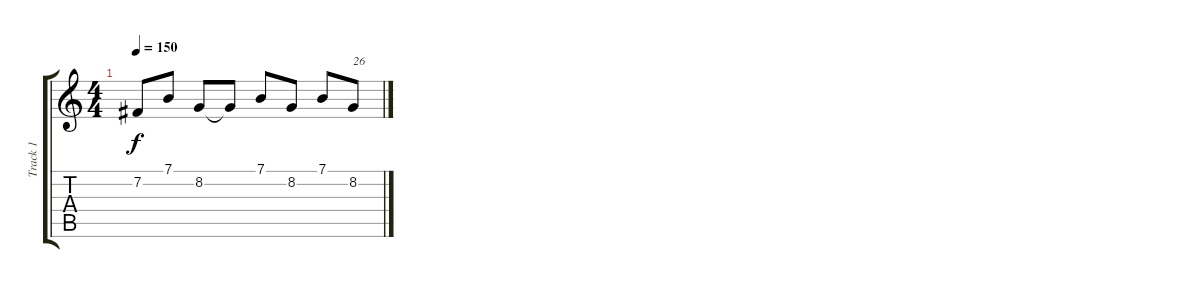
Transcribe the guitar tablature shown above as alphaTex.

\track ("Track 1" "Track 1") {instrument whistle}
\staff {score tabs}
\tuning (E4 B3 G3 D3 A2 E2) {hide}
\ts (4 4)
\tempo 150
\clef g2
\ks c
7.2.8{dy f} 7.1.8 8.2.8 8.2{t}.8 7.1.8 8.2.8 7.1.8 8.2.8{txt "26"}
